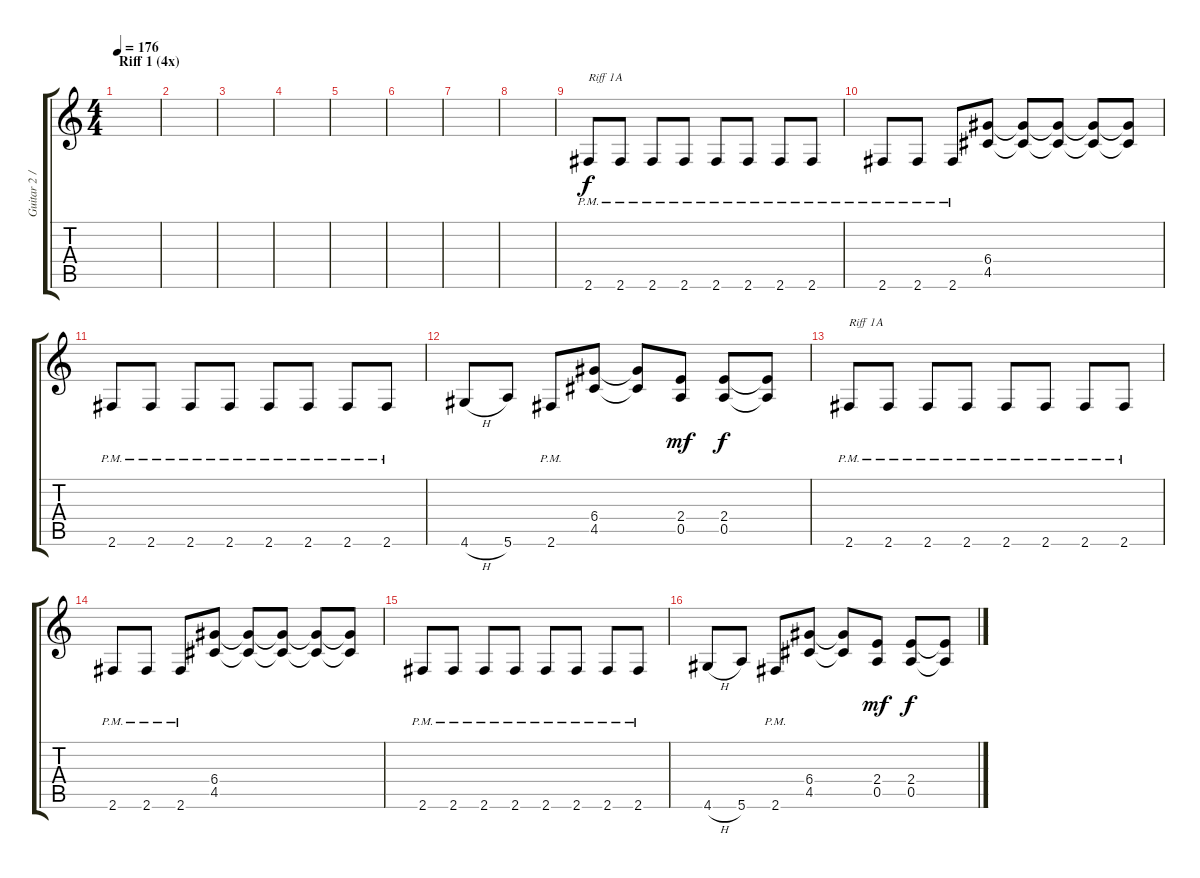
\track ("Guitar 2 / Solo" "Guitar 2 /") {instrument distortionguitar}
\staff {score tabs}
\tuning (E4 B3 G3 D3 A2 E2) {hide}
\ts (4 4)
\section ("" "Riff 1 (4x)")
\tempo 176
\clef g2
\ks c
|
|
|
|
|
|
|
|
2.6{pm}.8{txt "Riff 1A"} 2.6{pm}.8 2.6{pm}.8 2.6{pm}.8 2.6{pm}.8 2.6{pm}.8 2.6{pm}.8 2.6{pm}.8 |
2.6{pm}.8 2.6{pm}.8 2.6{pm}.8 (6.4 4.5).8 (6.4{t} 4.5{t}).8 (6.4{t} 4.5{t}).8 (6.4{t} 4.5{t}).8 (6.4{t} 4.5{t}).8 |
2.6{pm}.8 2.6{pm}.8 2.6{pm}.8 2.6{pm}.8 2.6{pm}.8 2.6{pm}.8 2.6{pm}.8 2.6{pm}.8 |
4.6{h}.8 5.6.8 2.6{pm}.8 (6.4 4.5).8 (6.4{t} 4.5{t}).8 (2.4 0.5).8{dy mf} (2.4 0.5).8{dy f} (2.4{t} 0.5{t}).8 |
2.6{pm}.8{txt "Riff 1A"} 2.6{pm}.8 2.6{pm}.8 2.6{pm}.8 2.6{pm}.8 2.6{pm}.8 2.6{pm}.8 2.6{pm}.8 |
2.6{pm}.8 2.6{pm}.8 2.6{pm}.8 (6.4 4.5).8 (6.4{t} 4.5{t}).8 (6.4{t} 4.5{t}).8 (6.4{t} 4.5{t}).8 (6.4{t} 4.5{t}).8 |
2.6{pm}.8 2.6{pm}.8 2.6{pm}.8 2.6{pm}.8 2.6{pm}.8 2.6{pm}.8 2.6{pm}.8 2.6{pm}.8 |
4.6{h}.8 5.6.8 2.6{pm}.8 (6.4 4.5).8 (6.4{t} 4.5{t}).8 (2.4 0.5).8{dy mf} (2.4 0.5).8{dy f} (2.4{t} 0.5{t}).8
